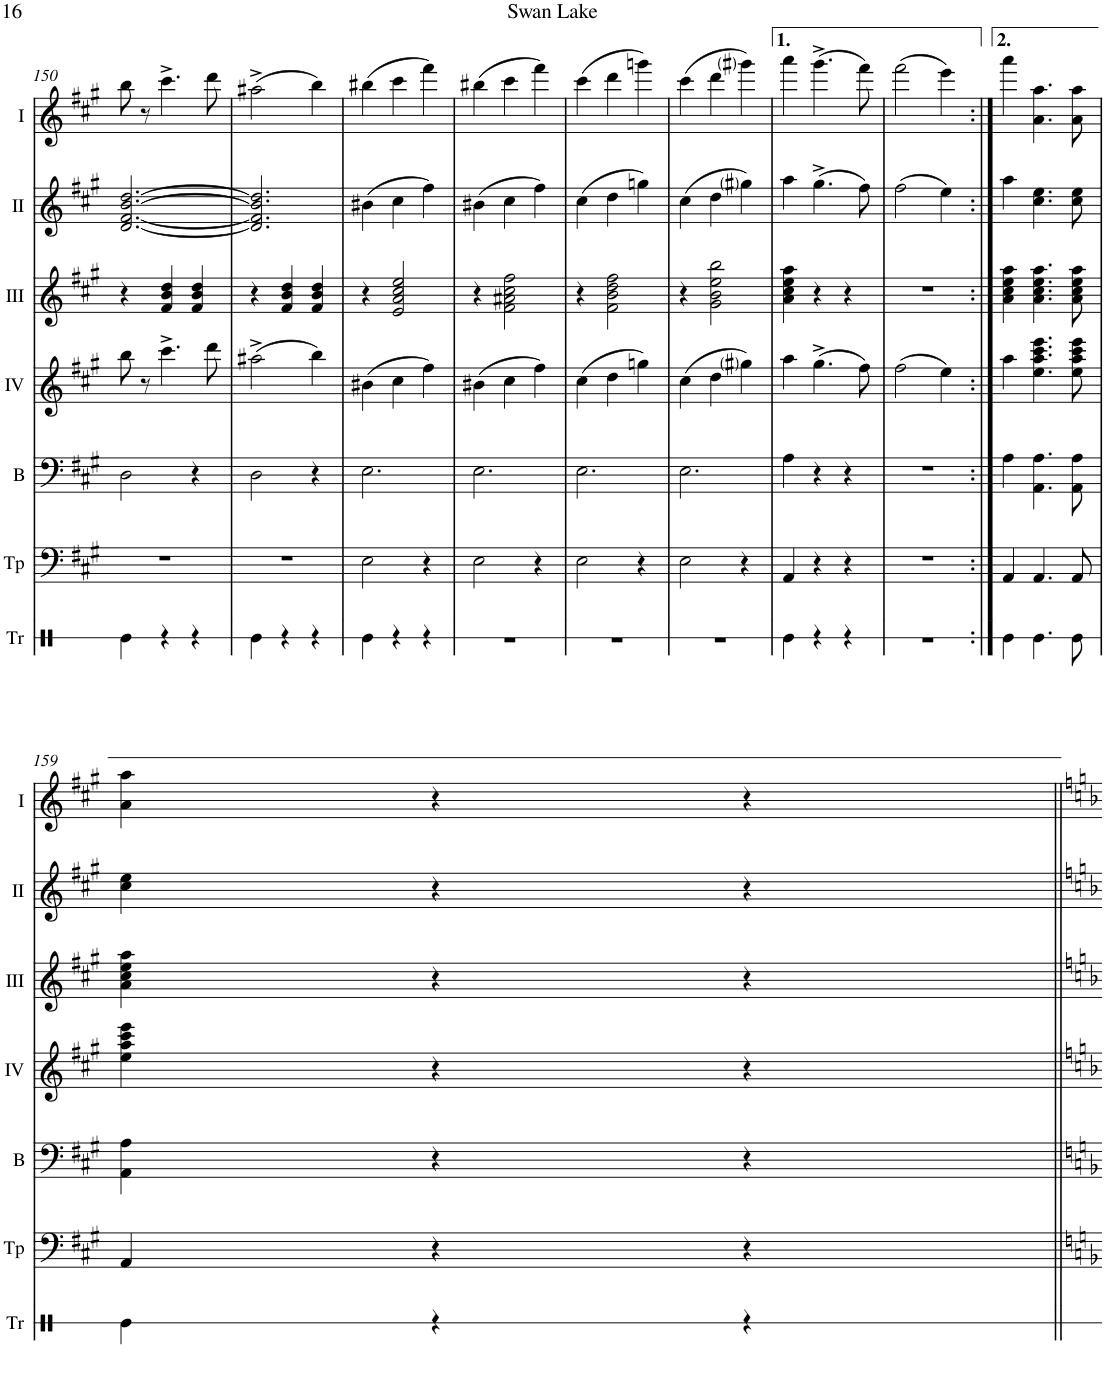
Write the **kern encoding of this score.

**kern	**kern	**kern	**kern	**kern	**kern	**kern
*part7	*part6	*part5	*part4	*part3	*part2	*part1
*staff7	*staff6	*staff5	*staff4	*staff3	*staff2	*staff1
*I"Triangle	*I"Timp.	*I"Bass	*I"Acc. 4	*I"Acc. 3	*I"Acc. 2	*I"Acc. 1
*I'Tr	*I'Tp	*I'B	*	*	*	*
!!LO:PB:g=z
*clefX	*clefF4	*clefF4	*clefG2	*clefG2	*clefG2	*clefG2
*	*	*Trd7c12	*Trd7c12	*Trd7c12	*	*
*k[]	*k[f#c#g#]	*k[f#c#g#]	*k[f#c#g#]	*k[f#c#g#]	*k[f#c#g#]	*k[f#c#g#]
*M3/4	*M3/4	*M3/4	*M3/4	*M3/4	*M3/4	*M3/4
=150	=150	=150	=150	=150	=150	=150
4Re\	2.r	2D\	8bb\	4r	[2.d/ [2.f#/ [2.b/ [2.dd/	8bb\
.	.	.	8r	.	.	8r
4r	.	.	4.ccc#^\	4f#/ 4b/ 4dd/	.	4.ccc#^\
4r	.	4r	.	4f#/ 4b/ 4dd/	.	.
.	.	.	8ddd\	.	.	8ddd\
=151	=151	=151	=151	=151	=151	=151
4Re\	2.r	2D\	(2aa#X^\	4r	2.d/] 2.f#/] 2.b/] 2.dd/]	(2aa#X^\
4r	.	.	.	4f#/ 4b/ 4dd/	.	.
4r	.	4r	4bb\)	4f#/ 4b/ 4dd/	.	4bb\)
=152	=152	=152	=152	=152	=152	=152
4Re\	2E\	2.E\	(4b#X\	4r	(4b#X\	(4bb#X\
4r	.	.	4cc#\	2e/ 2a/ 2cc#/ 2ee/	4cc#\	4ccc#\
4r	4r	.	4ff#\)	.	4ff#\)	4fff#\)
=153	=153	=153	=153	=153	=153	=153
2.r	2E\	2.E\	(4b#X\	4r	(4b#X\	(4bb#X\
.	.	.	4cc#\	2f#\ 2a#X\ 2cc#\ 2ff#\	4cc#\	4ccc#\
.	4r	.	4ff#\)	.	4ff#\)	4fff#\)
=154	=154	=154	=154	=154	=154	=154
2.r	2E\	2.E\	(4cc#\	4r	(4cc#\	(4ccc#\
.	.	.	4dd\	2f#\ 2b\ 2dd\ 2ff#\	4dd\	4ddd\
.	4r	.	4ggn\)	.	4ggn\)	4gggn\)
=155	=155	=155	=155	=155	=155	=155
2.r	2E\	2.E\	(4cc#\	4r	(4cc#\	(4ccc#\
.	.	.	4dd\	2g#\ 2b\ 2ee\ 2bb\	4dd\	4ddd\
.	4r	.	4gg#i\)	.	4gg#i\)	4ggg#i\)
=156	=156	=156	=156	=156	=156	=156
4Re\	4AA/	4A\	4aa\	4a\ 4cc#\ 4ee\ 4aa\	4aa\	4aaa\
4r	4r	4r	(4.gg#^\	4r	(4.gg#^\	(4.ggg#^\
4r	4r	4r	.	4r	.	.
.	.	.	8ff#\)	.	8ff#\)	8fff#\)
=157	=157	=157	=157	=157	=157	=157
2.r	2.r	2.r	(2ff#\	2.r	(2ff#\	(2fff#\
.	.	.	4ee\)	.	4ee\)	4eee\)
=158:|!	=158:|!	=158:|!	=158:|!	=158:|!	=158:|!	=158:|!
4Re\	4AA/	4A\	4aa\	4a\ 4cc#\ 4ee\ 4aa\	4aa\	4aaa\
4.Re\	4.AA/	4.AA\ 4.A\	4.ee\ 4.aa\ 4.ccc#\ 4.eee\	4.a\ 4.cc#\ 4.ee\ 4.aa\	4.cc#\ 4.ee\	4.a\ 4.aa\
8Re\	8AA/	8AA\ 8A\	8ee\ 8aa\ 8ccc#\ 8eee\	8a\ 8cc#\ 8ee\ 8aa\	8cc#\ 8ee\	8a\ 8aa\
!!LO:LB:g=z
=159	=159	=159	=159	=159	=159	=159
4Re\	4AA/	4AA\ 4A\	4ee\ 4aa\ 4ccc#\ 4eee\	4a\ 4cc#\ 4ee\ 4aa\	4cc#\ 4ee\	4a\ 4aa\
4r	4r	4r	4r	4r	4r	4r
4r	4r	4r	4r	4r	4r	4r
=||	=||	=||	=||	=||	=||	=||
*-	*-	*-	*-	*-	*-	*-
